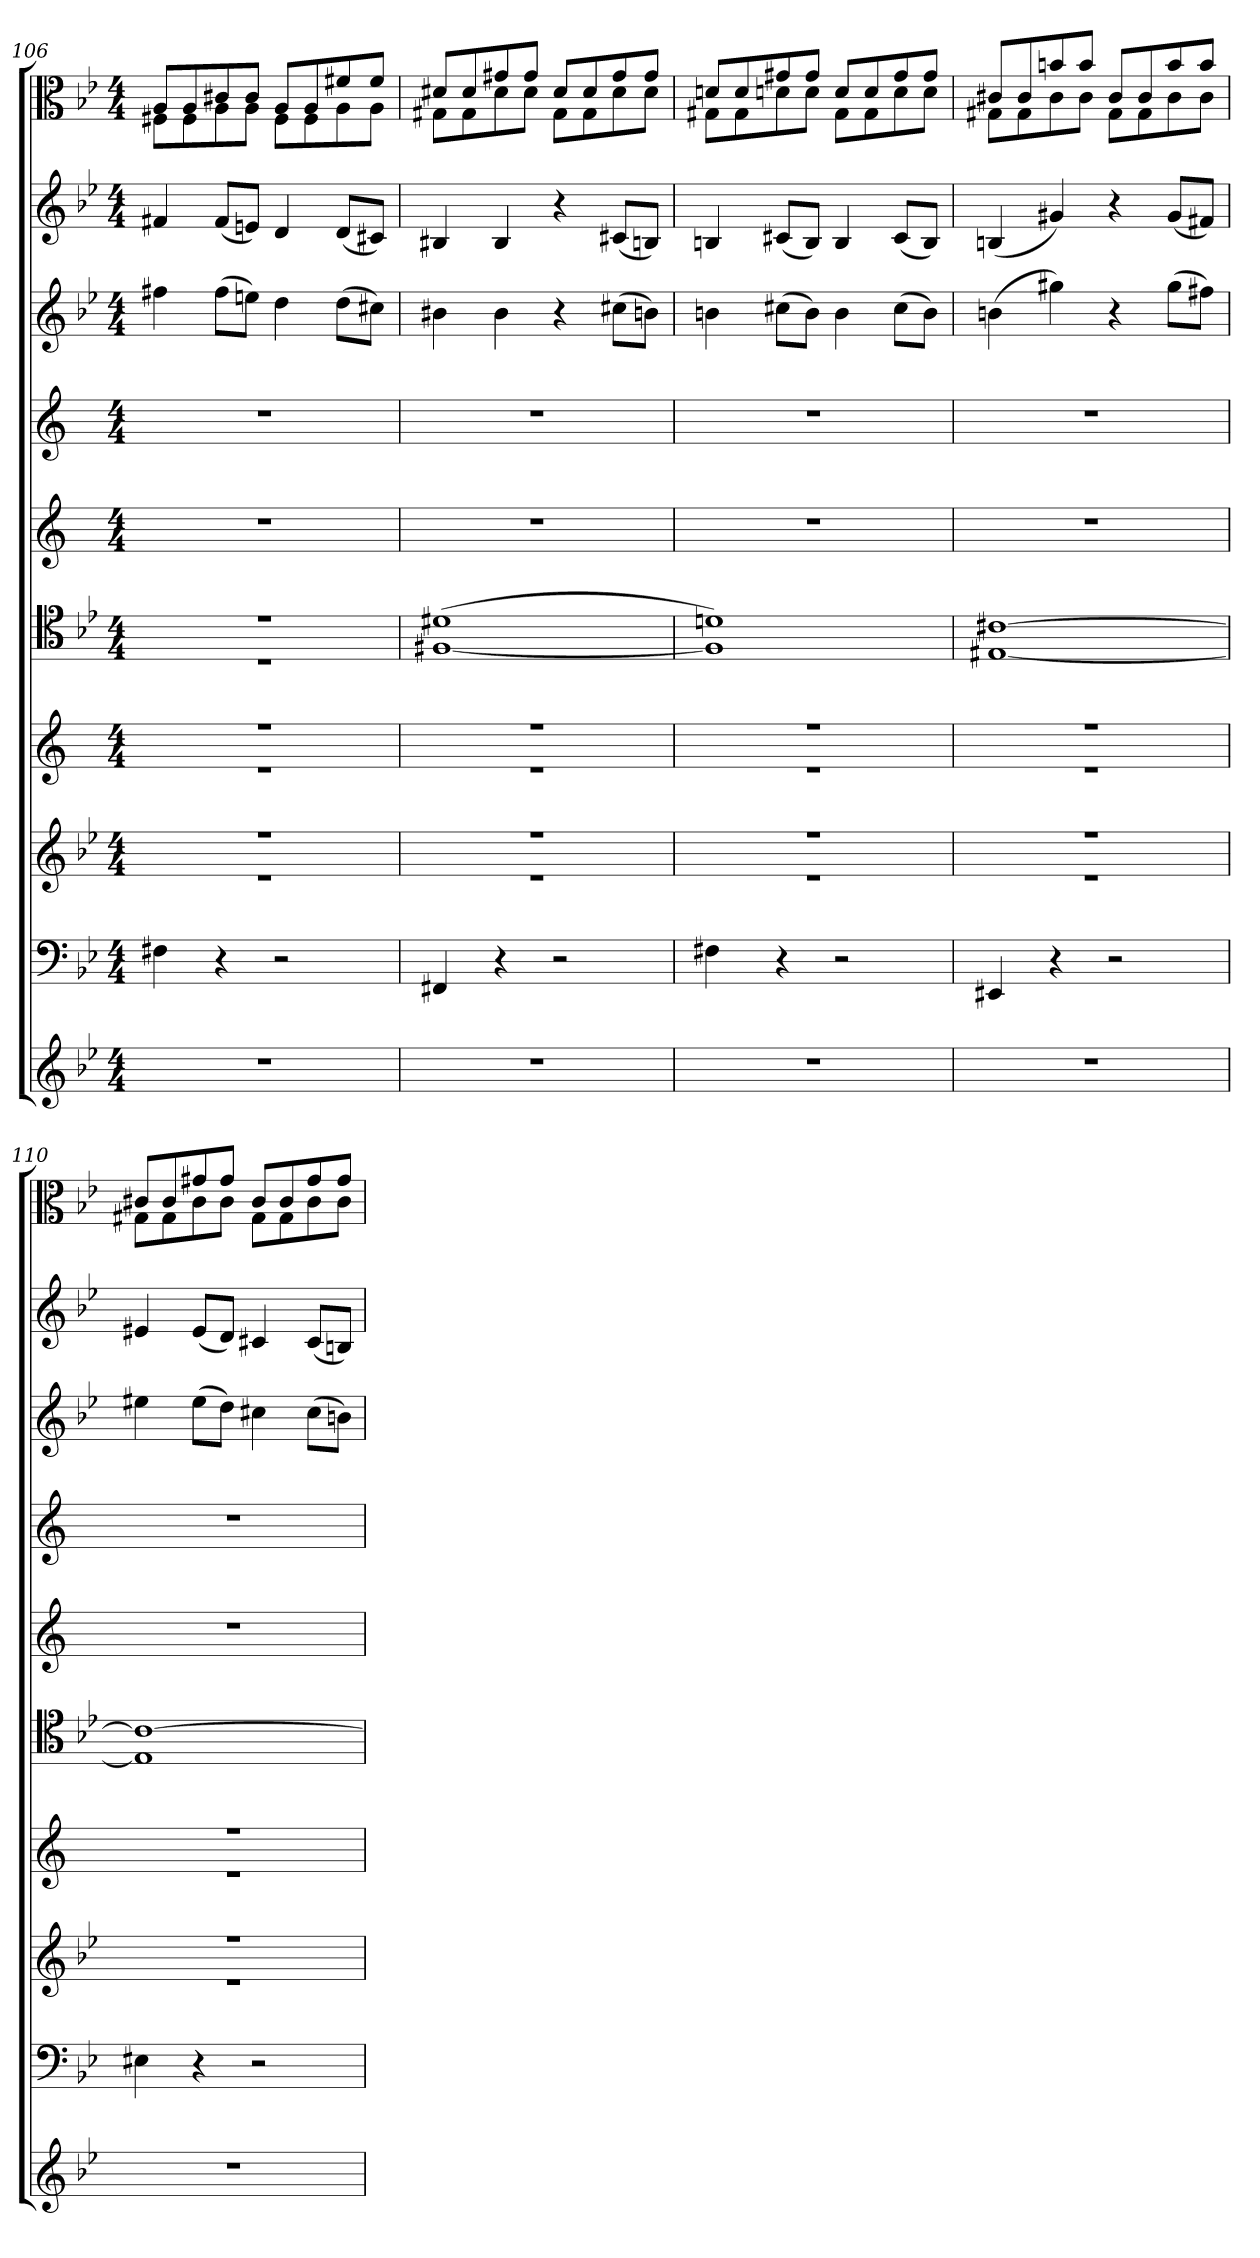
**kern	**kern	**kern	**kern	**kern	**kern	**kern	**kern	**kern	**kern
*part10	*part9	*part8	*part7	*part6	*part5	*part4	*part3	*part2	*part1
*staff10	*staff9	*staff8	*staff7	*staff6	*staff5	*staff4	*staff3	*staff2	*staff1
*clefG2	*clefF4	*clefG2	*clefG2	*clefC4	*clefG2	*clefG2	*clefG2	*clefG2	*clefC3
*k[b-e-]	*k[b-e-]	*k[b-e-]	*k[]	*k[b-e-]	*k[]	*k[]	*k[b-e-]	*k[b-e-]	*k[b-e-]
*g:	*g:	*g:	*	*g:	*	*	*g:	*g:	*g:
*M4/4	*M4/4	*M4/4	*M4/4	*M4/4	*M4/4	*M4/4	*M4/4	*M4/4	*M4/4
=106	=106	=106	=106	=106	=106	=106	=106	=106	=106
*	*	*^	*^	*^	*	*	*	*	*^
1r	4F#X\	1r	1r	1r	1r	1r	1r	1r	1r	4ff#X\	4f#X/	8A/L	8F#X\L
.	.	.	.	.	.	.	.	.	.	.	.	8A/	8F#\
.	4r	.	.	.	.	.	.	.	.	(8ff#\L	(8f#/L	8c#X/	8A\
.	.	.	.	.	.	.	.	.	.	8een\J)	8en/J)	8c#/J	8A\J
.	2r	.	.	.	.	.	.	.	.	4dd\	4d/	8A/L	8F#\L
.	.	.	.	.	.	.	.	.	.	.	.	8A/	8F#\
.	.	.	.	.	.	.	.	.	.	(8dd\L	(8d/L	8f#X/	8A\
.	.	.	.	.	.	.	.	.	.	8cc#X\J)	8c#X/J)	8f#/J	8A\J
=107	=107	=107	=107	=107	=107	=107	=107	=107	=107	=107	=107	=107	=107
1r	4FF#X/	1r	1r	1r	1r	(1d#X\	[1F#X\	1r	1r	4b#X\	4B#X/	8d#X/L	8G#X\L
.	.	.	.	.	.	.	.	.	.	.	.	8d#/	8G#\
.	4r	.	.	.	.	.	.	.	.	4b#\	4B#/	8g#X/	8d#\
.	.	.	.	.	.	.	.	.	.	.	.	8g#/J	8d#\J
.	2r	.	.	.	.	.	.	.	.	4r	4r	8d#/L	8G#\L
.	.	.	.	.	.	.	.	.	.	.	.	8d#/	8G#\
.	.	.	.	.	.	.	.	.	.	(8cc#X\L	(8c#X/L	8g#/	8d#\
.	.	.	.	.	.	.	.	.	.	8bn\J)	8Bn/J)	8g#/J	8d#\J
=108	=108	=108	=108	=108	=108	=108	=108	=108	=108	=108	=108	=108	=108
1r	4F#X\	1r	1r	1r	1r	1dn/)	1F#\]	1r	1r	4bn\	4Bn/	8dn/L	8G#X\L
.	.	.	.	.	.	.	.	.	.	.	.	8d/	8G#\
.	4r	.	.	.	.	.	.	.	.	(8cc#X\L	(8c#X/L	8g#X/	8dn\
.	.	.	.	.	.	.	.	.	.	8b\J)	8B/J)	8g#/J	8d\J
.	2r	.	.	.	.	.	.	.	.	4b\	4B/	8d/L	8G#\L
.	.	.	.	.	.	.	.	.	.	.	.	8d/	8G#\
.	.	.	.	.	.	.	.	.	.	(8cc#\L	(8c#/L	8g#/	8d\
.	.	.	.	.	.	.	.	.	.	8b\J)	8B/J)	8g#/J	8d\J
=109	=109	=109	=109	=109	=109	=109	=109	=109	=109	=109	=109	=109	=109
1r	4EE#X/	1r	1r	1r	1r	[1c#X/	[1E#X\	1r	1r	(4bn\	(4Bn/	8c#X/L	8G#X\L
.	.	.	.	.	.	.	.	.	.	.	.	8c#/	8G#\
.	4r	.	.	.	.	.	.	.	.	4gg#X\)	4g#X/)	8bn/	8c#\
.	.	.	.	.	.	.	.	.	.	.	.	8b/J	8c#\J
.	2r	.	.	.	.	.	.	.	.	4r	4r	8c#/L	8G#\L
.	.	.	.	.	.	.	.	.	.	.	.	8c#/	8G#\
.	.	.	.	.	.	.	.	.	.	(8gg#\L	(8g#/L	8b/	8c#\
.	.	.	.	.	.	.	.	.	.	8ff#X\J)	8f#X/J)	8b/J	8c#\J
=110	=110	=110	=110	=110	=110	=110	=110	=110	=110	=110	=110	=110	=110
1r	4E#X\	1r	1r	1r	1r	1c#/_	1E#\]	1r	1r	4ee#X\	4e#X/	8c#X/L	8G#X\L
.	.	.	.	.	.	.	.	.	.	.	.	8c#/	8G#\
.	4r	.	.	.	.	.	.	.	.	(8ee#\L	(8e#/L	8g#X/	8c#\
.	.	.	.	.	.	.	.	.	.	8dd\J)	8d/J)	8g#/J	8c#\J
.	2r	.	.	.	.	.	.	.	.	4cc#X\	4c#X/	8c#/L	8G#\L
.	.	.	.	.	.	.	.	.	.	.	.	8c#/	8G#\
.	.	.	.	.	.	.	.	.	.	(8cc#\L	(8c#/L	8g#/	8c#\
.	.	.	.	.	.	.	.	.	.	8bn\J)	8Bn/J)	8g#/J	8c#\J
*	*	*v	*v	*	*	*v	*v	*	*	*	*	*v	*v
*	*	*	*v	*v	*	*	*	*	*	*
=	=	=	=	=	=	=	=	=	=
*-	*-	*-	*-	*-	*-	*-	*-	*-	*-
